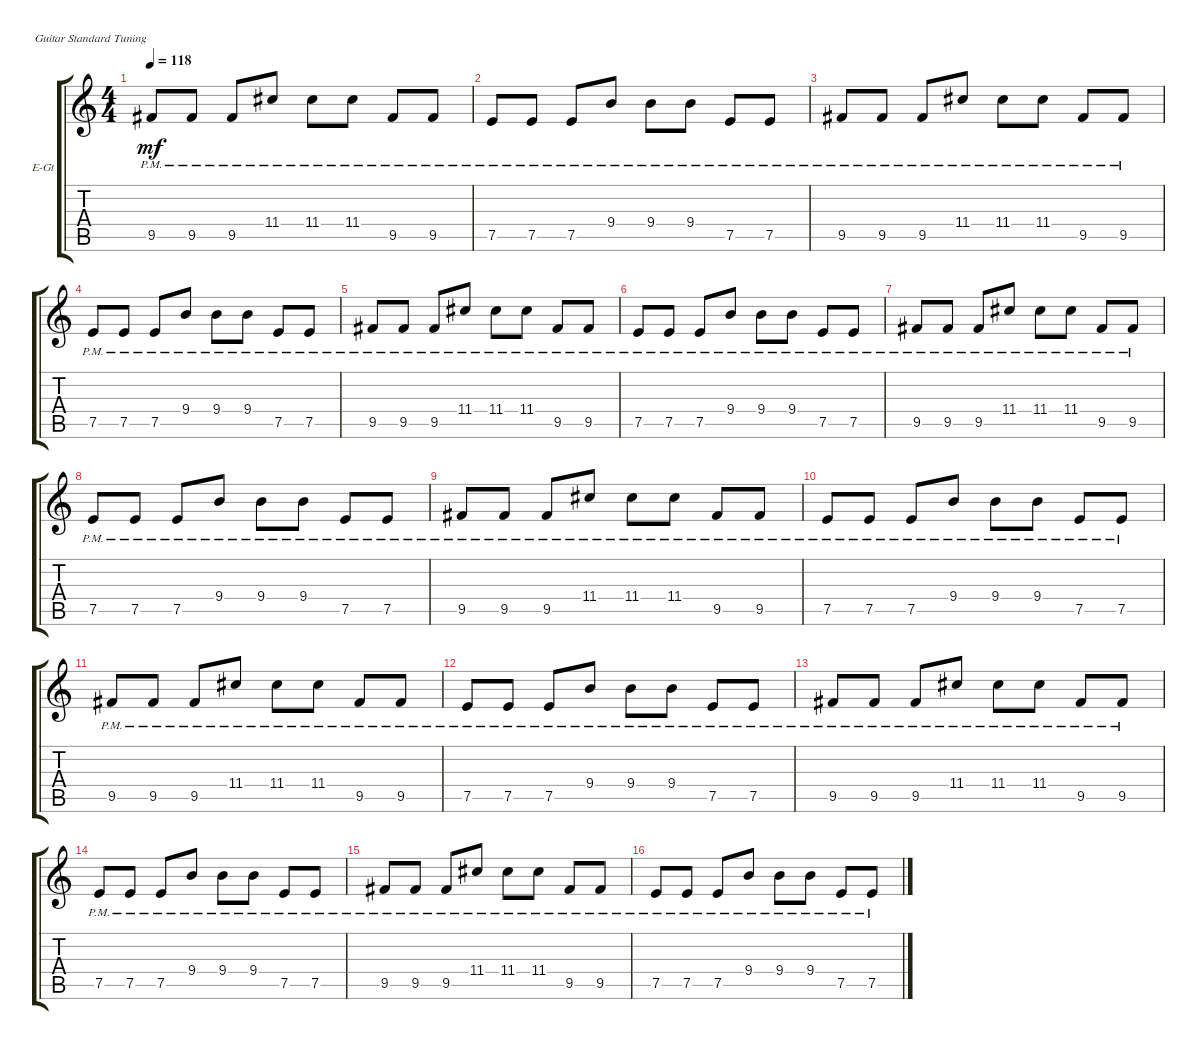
\defaultSystemsLayout 4
\bracketExtendMode groupsimilarinstruments
\firstSystemTrackNameOrientation horizontal
\otherSystemsTrackNameOrientation horizontal
\track ("Electric Guitar" "E-Gt") {instrument electricguitarclean}
\staff {score tabs}
\tuning (E4 B3 G3 D3 A2 E2)
\ts (4 4)
\tempo 118
\clef g2
\ks c
9.5{pm}.8{dy mf instrument electricguitarclean} 9.5{pm}.8 9.5{pm}.8 11.4{pm}.8 11.4{pm}.8 11.4{pm}.8 9.5{pm}.8 9.5{pm}.8 |
7.5{pm}.8 7.5{pm}.8 7.5{pm}.8 9.4{pm}.8 9.4{pm}.8 9.4{pm}.8 7.5{pm}.8 7.5{pm}.8 |
9.5{pm}.8 9.5{pm}.8 9.5{pm}.8 11.4{pm}.8 11.4{pm}.8 11.4{pm}.8 9.5{pm}.8 9.5{pm}.8 |
7.5{pm}.8 7.5{pm}.8 7.5{pm}.8 9.4{pm}.8 9.4{pm}.8 9.4{pm}.8 7.5{pm}.8 7.5{pm}.8 |
9.5{pm}.8 9.5{pm}.8 9.5{pm}.8 11.4{pm}.8 11.4{pm}.8 11.4{pm}.8 9.5{pm}.8 9.5{pm}.8 |
7.5{pm}.8 7.5{pm}.8 7.5{pm}.8 9.4{pm}.8 9.4{pm}.8 9.4{pm}.8 7.5{pm}.8 7.5{pm}.8 |
9.5{pm}.8 9.5{pm}.8 9.5{pm}.8 11.4{pm}.8 11.4{pm}.8 11.4{pm}.8 9.5{pm}.8 9.5{pm}.8 |
7.5{pm}.8 7.5{pm}.8 7.5{pm}.8 9.4{pm}.8 9.4{pm}.8 9.4{pm}.8 7.5{pm}.8 7.5{pm}.8 |
9.5{pm}.8 9.5{pm}.8 9.5{pm}.8 11.4{pm}.8 11.4{pm}.8 11.4{pm}.8 9.5{pm}.8 9.5{pm}.8 |
7.5{pm}.8 7.5{pm}.8 7.5{pm}.8 9.4{pm}.8 9.4{pm}.8 9.4{pm}.8 7.5{pm}.8 7.5{pm}.8 |
9.5{pm}.8 9.5{pm}.8 9.5{pm}.8 11.4{pm}.8 11.4{pm}.8 11.4{pm}.8 9.5{pm}.8 9.5{pm}.8 |
7.5{pm}.8 7.5{pm}.8 7.5{pm}.8 9.4{pm}.8 9.4{pm}.8 9.4{pm}.8 7.5{pm}.8 7.5{pm}.8 |
9.5{pm}.8 9.5{pm}.8 9.5{pm}.8 11.4{pm}.8 11.4{pm}.8 11.4{pm}.8 9.5{pm}.8 9.5{pm}.8 |
7.5{pm}.8 7.5{pm}.8 7.5{pm}.8 9.4{pm}.8 9.4{pm}.8 9.4{pm}.8 7.5{pm}.8 7.5{pm}.8 |
9.5{pm}.8 9.5{pm}.8 9.5{pm}.8 11.4{pm}.8 11.4{pm}.8 11.4{pm}.8 9.5{pm}.8 9.5{pm}.8 |
7.5{pm}.8 7.5{pm}.8 7.5{pm}.8 9.4{pm}.8 9.4{pm}.8 9.4{pm}.8 7.5{pm}.8 7.5{pm}.8
